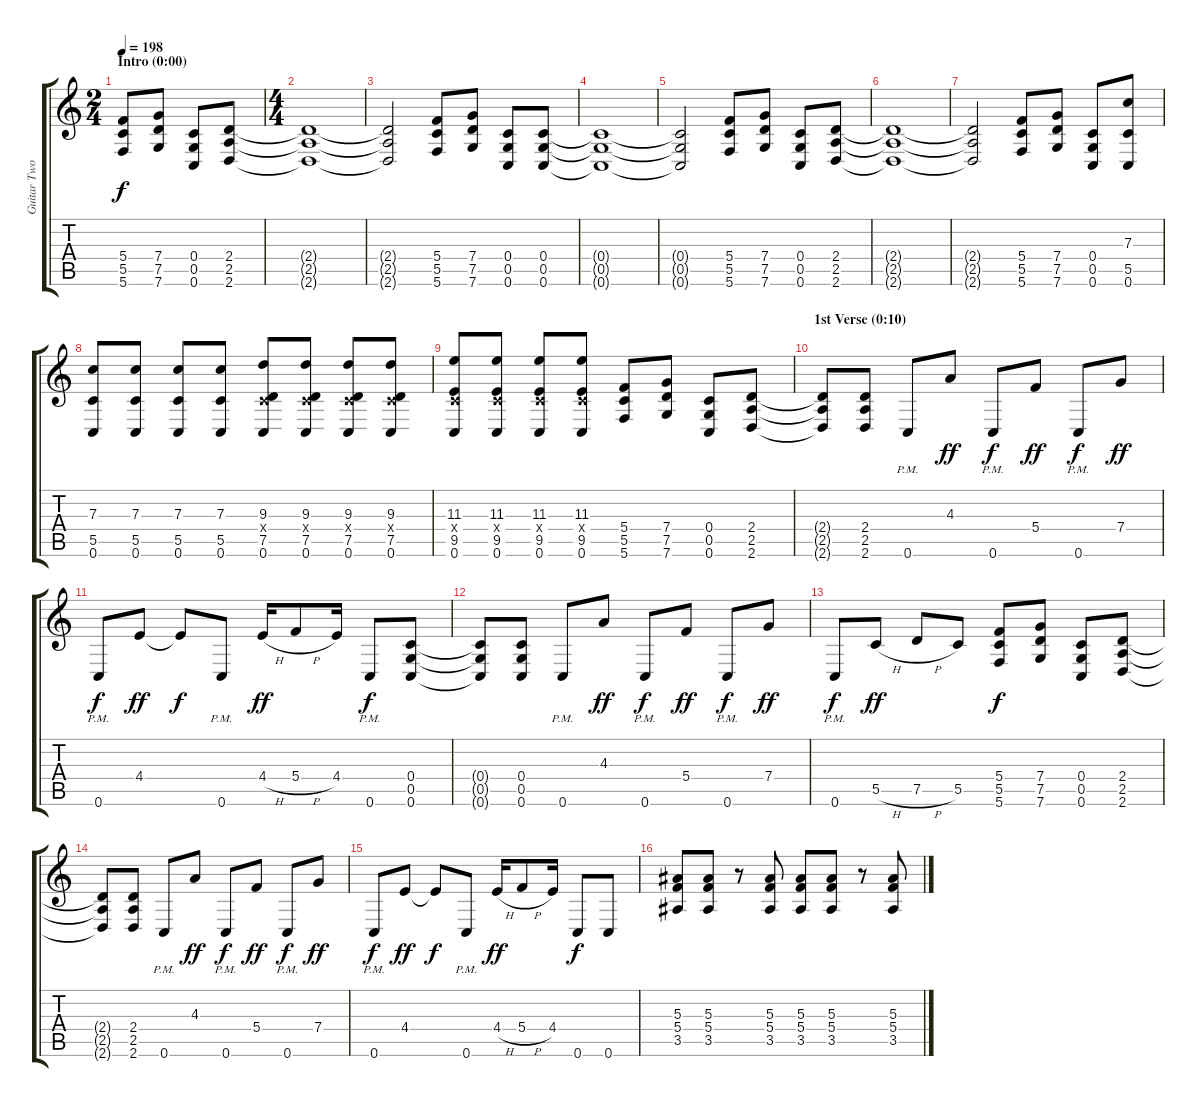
\track ("Guitar Two" "Guitar Two") {instrument overdrivenguitar}
\staff {score tabs}
\tuning (D4 A3 F3 C3 G2 C2) {hide}
\ts (2 4)
\section ("" "Intro (0:00)")
\tempo 198
\clef g2
\ks c
(5.4 5.5 5.6).8{dy f instrument overdrivenguitar} (7.4 7.5 7.6).8 (0.4 0.5 0.6).8 (2.4 2.5 2.6).8 |
\ts (4 4)
(2.4{t} 2.5{t} 2.6{t}).1 |
(2.4{t} 2.5{t} 2.6{t}).2 (5.4 5.5 5.6).8 (7.4 7.5 7.6).8 (0.4 0.5 0.6).8 (0.4 0.5 0.6).8 |
(0.4{t} 0.5{t} 0.6{t}).1 |
(0.4{t} 0.5{t} 0.6{t}).2 (5.4 5.5 5.6).8 (7.4 7.5 7.6).8 (0.4 0.5 0.6).8 (2.4 2.5 2.6).8 |
(2.4{t} 2.5{t} 2.6{t}).1 |
(2.4{t} 2.5{t} 2.6{t}).2 (5.4 5.5 5.6).8 (7.4 7.5 7.6).8 (0.4 0.5 0.6).8 (7.3 5.5 0.6).8 |
(7.3 5.5 0.6).8 (7.3 5.5 0.6).8 (7.3 5.5 0.6).8 (7.3 5.5 0.6).8 (9.3 0.4{x} 7.5 0.6).8 (9.3 0.4{x} 7.5 0.6).8 (9.3 0.4{x} 7.5 0.6).8 (9.3 0.4{x} 7.5 0.6).8 |
(11.3 0.4{x} 9.5 0.6).8 (11.3 0.4{x} 9.5 0.6).8 (11.3 0.4{x} 9.5 0.6).8 (11.3 0.4{x} 9.5 0.6).8 (5.4 5.5 5.6).8 (7.4 7.5 7.6).8 (0.4 0.5 0.6).8 (2.4 2.5 2.6).8 |
\section ("" "1st Verse (0:10)")
(2.4{t} 2.5{t} 2.6{t}).8 (2.4 2.5 2.6).8 0.6{pm}.8 4.3.8{dy ff} 0.6{pm}.8{dy f} 5.4.8{dy ff} 0.6{pm}.8{dy f} 7.4.8{dy ff} |
0.6{pm}.8{dy f} 4.4.8{dy ff} 4.4{t}.8{dy f} 0.6{pm}.8 4.4{h}.16{dy ff} 5.4{h}.8 4.4.16 0.6{pm}.8{dy f} (0.4 0.5 0.6).8 |
(0.4{t} 0.5{t} 0.6{t}).8 (0.4 0.5 0.6).8 0.6{pm}.8 4.3.8{dy ff} 0.6{pm}.8{dy f} 5.4.8{dy ff} 0.6{pm}.8{dy f} 7.4.8{dy ff} |
0.6{pm}.8{dy f} 5.5{h}.8{dy ff} 7.5{h}.8 5.5.8 (5.4 5.5 5.6).8{dy f} (7.4 7.5 7.6).8 (0.4 0.5 0.6).8 (2.4 2.5 2.6).8 |
(2.4{t} 2.5{t} 2.6{t}).8 (2.4 2.5 2.6).8 0.6{pm}.8 4.3.8{dy ff} 0.6{pm}.8{dy f} 5.4.8{dy ff} 0.6{pm}.8{dy f} 7.4.8{dy ff} |
0.6{pm}.8{dy f} 4.4.8{dy ff} 4.4{t}.8{dy f} 0.6{pm}.8 4.4{h}.16{dy ff} 5.4{h}.8 4.4.16 0.6.8{dy f} 0.6.8 |
(5.3 5.4 3.5).8 (5.3 5.4 3.5).8 r.8 (5.3 5.4 3.5).8 (5.3 5.4 3.5).8 (5.3 5.4 3.5).8 r.8 (5.3 5.4 3.5).8
